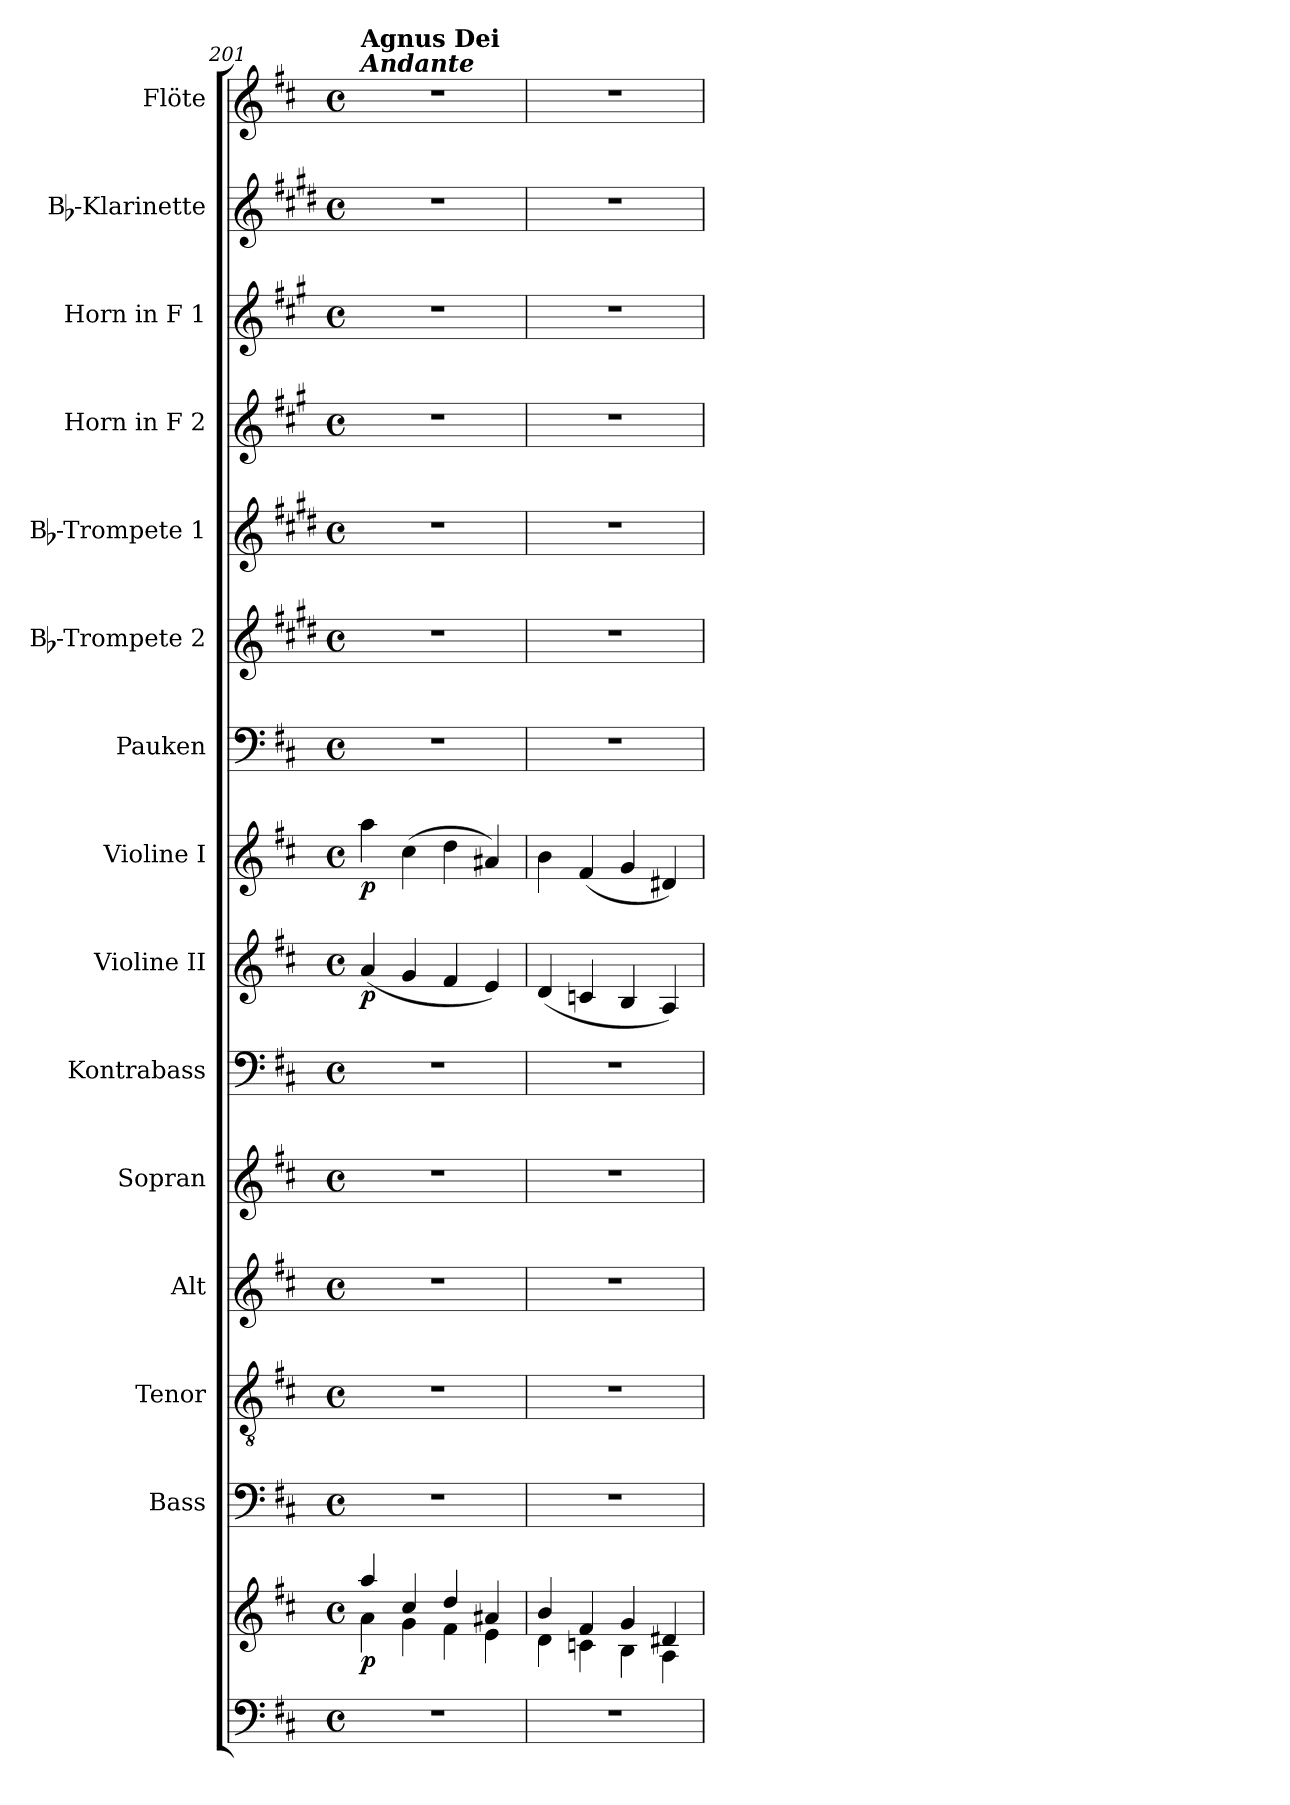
**kern	**kern	**dynam	**kern	**kern	**kern	**kern	**kern	**kern	**dynam	**kern	**dynam	**kern	**kern	**kern	**kern	**kern	**kern	**kern
*part15	*part15	*part15	*part14	*part13	*part12	*part11	*part10	*part9	*part9	*part8	*part8	*part7	*part6	*part5	*part4	*part3	*part2	*part1
*staff16	*staff15	*staff15/16	*staff14	*staff13	*staff12	*staff11	*staff10	*staff9	*staff9	*staff8	*staff8	*staff7	*staff6	*staff5	*staff4	*staff3	*staff2	*staff1
*	*	*	*I"Bass	*I"Tenor	*I"Alt	*I"Sopran	*I"Kontrabass	*I"Violine II	*	*I"Violine I	*	*I"Pauken	*I"Bb-Trompete 2	*I"Bb-Trompete 1	*I"Horn in F 2	*I"Horn in F 1	*I"Bb-Klarinette	*I"Flöte
*	*	*	*I'B.	*I'T.	*I'A.	*I'S.	*I'Kb.	*I'Vl. II	*	*I'Vl. I	*	*I'Pk.	*I'Bb Trp. 2	*I'Bb Trp. 1	*	*	*I'Bb Kl.	*I'Fl.
!!LO:PB:g=z
*clefF4	*clefG2	*	*clefF4	*clefGv2	*clefG2	*clefG2	*clefF4	*clefG2	*	*clefG2	*	*clefF4	*clefG2	*clefG2	*clefG2	*clefG2	*clefG2	*clefG2
*	*	*	*	*	*	*	*ITrd7c12	*	*	*	*	*	*ITrd1c2	*ITrd1c2	*ITrd4c7	*ITrd4c7	*ITrd1c2	*
*k[f#c#]	*k[f#c#]	*	*k[f#c#]	*k[f#c#]	*k[f#c#]	*k[f#c#]	*k[f#c#]	*k[f#c#]	*	*k[f#c#]	*	*k[f#c#]	*k[f#c#]	*k[f#c#]	*k[f#c#]	*k[f#c#]	*k[f#c#]	*k[f#c#]
*D:	*D:	*	*D:	*D:	*D:	*D:	*D:	*D:	*	*D:	*	*D:	*D:	*D:	*D:	*D:	*D:	*D:
*M4/4	*M4/4	*	*M4/4	*M4/4	*M4/4	*M4/4	*M4/4	*M4/4	*	*M4/4	*	*M4/4	*M4/4	*M4/4	*M4/4	*M4/4	*M4/4	*M4/4
*met(c)	*met(c)	*	*met(c)	*met(c)	*met(c)	*met(c)	*met(c)	*met(c)	*	*met(c)	*	*met(c)	*met(c)	*met(c)	*met(c)	*met(c)	*met(c)	*met(c)
=201	=201	=201	=201	=201	=201	=201	=201	=201	=201	=201	=201	=201	=201	=201	=201	=201	=201	=201
*	*^	*	*	*	*	*	*	*	*	*	*	*	*	*	*	*	*	*
!	!	!	!	!	!	!	!	!	!	!	!	!	!	!	!	!	!	!	!LO:TX:a:Bi:t=Andante
!	!	!	!	!	!	!	!	!	!	!	!	!	!	!	!	!	!	!	!LO:TX:a:B:t=Agnus Dei
!	!	!	!LO:DY:b	!	!	!	!	!	!	!LO:DY:b	!	!LO:DY:b	!	!	!	!	!	!	!
1r	4aa/	4a\	p	1r	1r	1r	1r	1r	(<4a/	p	4aa\	p	1r	1r	1r	1r	1r	1r	1r
.	4cc#/	4g\	.	.	.	.	.	.	4g/	.	(>4cc#\	.	.	.	.	.	.	.	.
.	4dd/	4f#\	.	.	.	.	.	.	4f#/	.	4dd\	.	.	.	.	.	.	.	.
.	4a#X/	4e\	.	.	.	.	.	.	4e/)	.	4a#X/)	.	.	.	.	.	.	.	.
=202	=202	=202	=202	=202	=202	=202	=202	=202	=202	=202	=202	=202	=202	=202	=202	=202	=202	=202	=202
1r	4b/	4d\	.	1r	1r	1r	1r	1r	(<4d/	.	4b\	.	1r	1r	1r	1r	1r	1r	1r
.	4f#/	4cn\	.	.	.	.	.	.	4cn/	.	(<4f#/	.	.	.	.	.	.	.	.
.	4g/	4B\	.	.	.	.	.	.	4B/	.	4g/	.	.	.	.	.	.	.	.
.	4d#X/	4A\	.	.	.	.	.	.	4A/)	.	4d#X/)	.	.	.	.	.	.	.	.
*	*v	*v	*	*	*	*	*	*	*	*	*	*	*	*	*	*	*	*	*
=	=	=	=	=	=	=	=	=	=	=	=	=	=	=	=	=	=	=
*-	*-	*-	*-	*-	*-	*-	*-	*-	*-	*-	*-	*-	*-	*-	*-	*-	*-	*-
